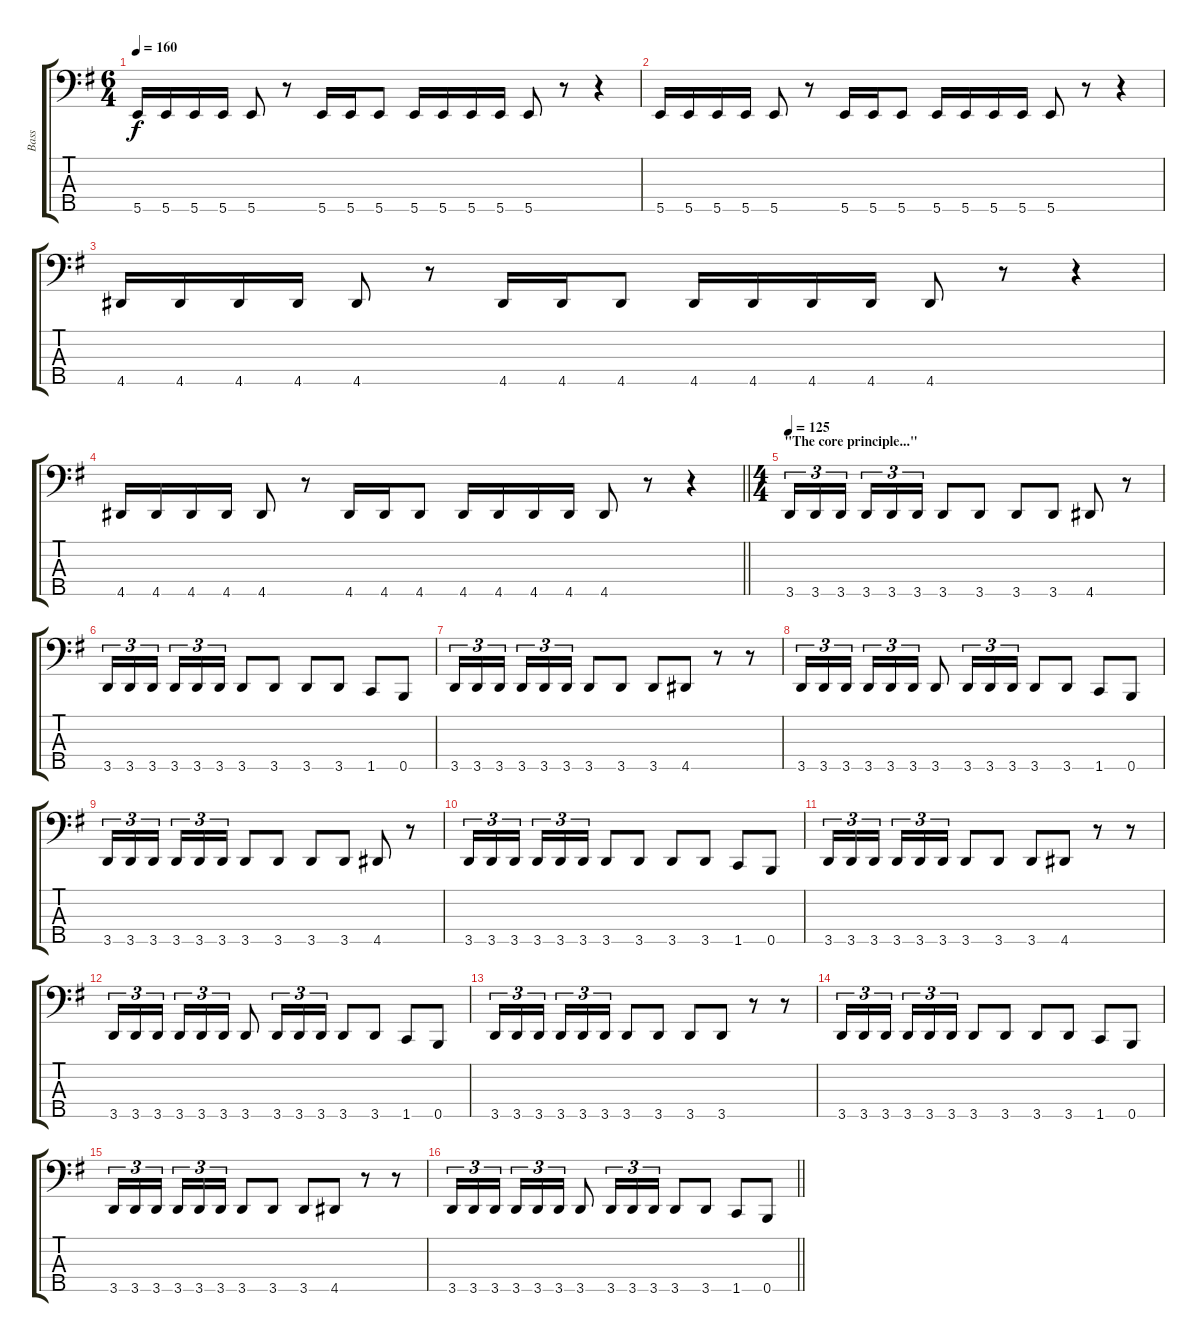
\track ("Bass" "Bass") {instrument electricbassfinger}
\staff {score tabs}
\tuning (G2 D2 A1 E1 B0) {hide}
\ts (6 4)
\tempo 160
\clef f4
\ks g
5.5.16{dy f} 5.5.16 5.5.16 5.5.16 5.5.8 r.8 5.5.16 5.5.16 5.5.8 5.5.16 5.5.16 5.5.16 5.5.16 5.5.8 r.8 r.4 |
5.5.16 5.5.16 5.5.16 5.5.16 5.5.8 r.8 5.5.16 5.5.16 5.5.8 5.5.16 5.5.16 5.5.16 5.5.16 5.5.8 r.8 r.4 |
4.5.16 4.5.16 4.5.16 4.5.16 4.5.8 r.8 4.5.16 4.5.16 4.5.8 4.5.16 4.5.16 4.5.16 4.5.16 4.5.8 r.8 r.4 |
\barLineRight lightlight
4.5.16 4.5.16 4.5.16 4.5.16 4.5.8 r.8 4.5.16 4.5.16 4.5.8 4.5.16 4.5.16 4.5.16 4.5.16 4.5.8 r.8 r.4 |
\ts (4 4)
\section ("" "\"The core principle...\"")
\tempo 125
3.5.16{tu (3 2)} 3.5.16{tu (3 2)} 3.5.16{tu (3 2) beam splitsecondary} 3.5.16{tu (3 2)} 3.5.16{tu (3 2)} 3.5.16{tu (3 2)} 3.5.8 3.5.8 3.5.8 3.5.8 4.5.8 r.8 |
3.5.16{tu (3 2)} 3.5.16{tu (3 2)} 3.5.16{tu (3 2) beam splitsecondary} 3.5.16{tu (3 2)} 3.5.16{tu (3 2)} 3.5.16{tu (3 2)} 3.5.8 3.5.8 3.5.8 3.5.8 1.5.8 0.5.8 |
3.5.16{tu (3 2)} 3.5.16{tu (3 2)} 3.5.16{tu (3 2) beam splitsecondary} 3.5.16{tu (3 2)} 3.5.16{tu (3 2)} 3.5.16{tu (3 2)} 3.5.8 3.5.8 3.5.8 4.5.8 r.8 r.8 |
3.5.16{tu (3 2)} 3.5.16{tu (3 2)} 3.5.16{tu (3 2) beam splitsecondary} 3.5.16{tu (3 2)} 3.5.16{tu (3 2)} 3.5.16{tu (3 2)} 3.5.8 3.5.16{tu (3 2)} 3.5.16{tu (3 2)} 3.5.16{tu (3 2)} 3.5.8 3.5.8 1.5.8 0.5.8 |
3.5.16{tu (3 2)} 3.5.16{tu (3 2)} 3.5.16{tu (3 2) beam splitsecondary} 3.5.16{tu (3 2)} 3.5.16{tu (3 2)} 3.5.16{tu (3 2)} 3.5.8 3.5.8 3.5.8 3.5.8 4.5.8 r.8 |
3.5.16{tu (3 2)} 3.5.16{tu (3 2)} 3.5.16{tu (3 2) beam splitsecondary} 3.5.16{tu (3 2)} 3.5.16{tu (3 2)} 3.5.16{tu (3 2)} 3.5.8 3.5.8 3.5.8 3.5.8 1.5.8 0.5.8 |
3.5.16{tu (3 2)} 3.5.16{tu (3 2)} 3.5.16{tu (3 2) beam splitsecondary} 3.5.16{tu (3 2)} 3.5.16{tu (3 2)} 3.5.16{tu (3 2)} 3.5.8 3.5.8 3.5.8 4.5.8 r.8 r.8 |
3.5.16{tu (3 2)} 3.5.16{tu (3 2)} 3.5.16{tu (3 2) beam splitsecondary} 3.5.16{tu (3 2)} 3.5.16{tu (3 2)} 3.5.16{tu (3 2)} 3.5.8 3.5.16{tu (3 2)} 3.5.16{tu (3 2)} 3.5.16{tu (3 2)} 3.5.8 3.5.8 1.5.8 0.5.8 |
3.5.16{tu (3 2)} 3.5.16{tu (3 2)} 3.5.16{tu (3 2) beam splitsecondary} 3.5.16{tu (3 2)} 3.5.16{tu (3 2)} 3.5.16{tu (3 2)} 3.5.8 3.5.8 3.5.8 3.5.8 r.8 r.8 |
3.5.16{tu (3 2)} 3.5.16{tu (3 2)} 3.5.16{tu (3 2) beam splitsecondary} 3.5.16{tu (3 2)} 3.5.16{tu (3 2)} 3.5.16{tu (3 2)} 3.5.8 3.5.8 3.5.8 3.5.8 1.5.8 0.5.8 |
3.5.16{tu (3 2)} 3.5.16{tu (3 2)} 3.5.16{tu (3 2) beam splitsecondary} 3.5.16{tu (3 2)} 3.5.16{tu (3 2)} 3.5.16{tu (3 2)} 3.5.8 3.5.8 3.5.8 4.5.8 r.8 r.8 |
\barLineRight lightlight
3.5.16{tu (3 2)} 3.5.16{tu (3 2)} 3.5.16{tu (3 2) beam splitsecondary} 3.5.16{tu (3 2)} 3.5.16{tu (3 2)} 3.5.16{tu (3 2)} 3.5.8 3.5.16{tu (3 2)} 3.5.16{tu (3 2)} 3.5.16{tu (3 2)} 3.5.8 3.5.8 1.5.8 0.5.8
